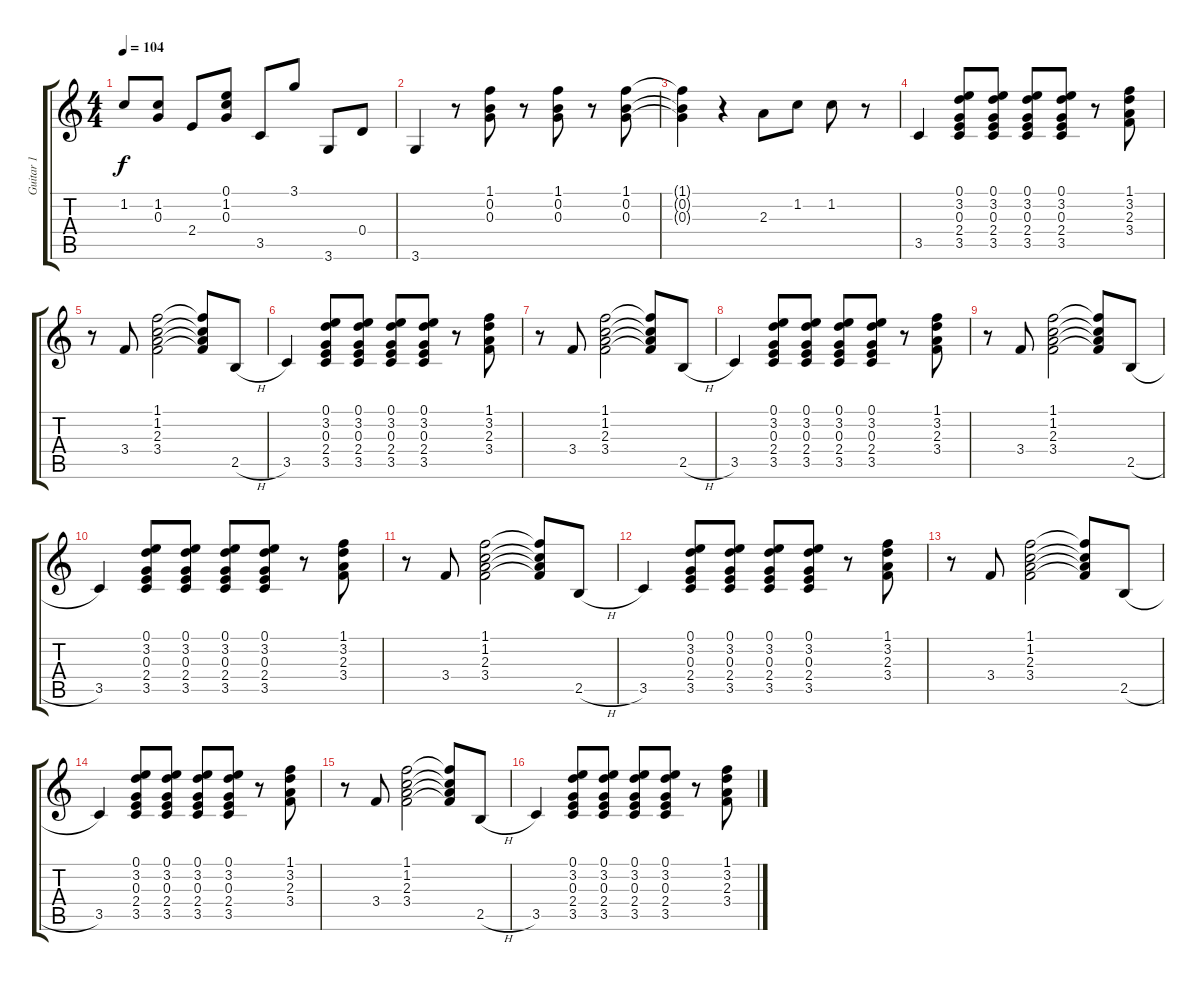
\track ("Guitar 1" "Guitar 1") {instrument acousticguitarsteel}
\staff {score tabs}
\tuning (E4 B3 G3 D3 A2 E2) {hide}
\ts (4 4)
\tempo 104
\clef g2
\ks c
1.2{t}.8{dy f} (1.2 0.3).8 2.4.8 (0.1 1.2 0.3).8 3.5.8 3.1.8 3.6.8 0.4.8 |
3.6.4 r.8 (1.1 0.2 0.3).8 r.8 (1.1 0.2 0.3).8 r.8 (1.1 0.2 0.3).8 |
(1.1{t} 0.2{t} 0.3{t}).4 r.4 2.3.8 1.2.8 1.2.8 r.8 |
3.5.4 (0.1 3.2 0.3 2.4 3.5).8 (0.1 3.2 0.3 2.4 3.5).8 (0.1 3.2 0.3 2.4 3.5).8 (0.1 3.2 0.3 2.4 3.5).8 r.8 (1.1 3.2 2.3 3.4).8 |
r.8 3.4.8 (1.1 1.2 2.3 3.4).2 (1.1{t} 1.2{t} 2.3{t} 3.4{t}).8 2.5{h}.8 |
3.5.4 (0.1 3.2 0.3 2.4 3.5).8 (0.1 3.2 0.3 2.4 3.5).8 (0.1 3.2 0.3 2.4 3.5).8 (0.1 3.2 0.3 2.4 3.5).8 r.8 (1.1 3.2 2.3 3.4).8 |
r.8 3.4.8 (1.1 1.2 2.3 3.4).2 (1.1{t} 1.2{t} 2.3{t} 3.4{t}).8 2.5{h}.8 |
3.5.4 (0.1 3.2 0.3 2.4 3.5).8 (0.1 3.2 0.3 2.4 3.5).8 (0.1 3.2 0.3 2.4 3.5).8 (0.1 3.2 0.3 2.4 3.5).8 r.8 (1.1 3.2 2.3 3.4).8 |
r.8 3.4.8 (1.1 1.2 2.3 3.4).2 (1.1{t} 1.2{t} 2.3{t} 3.4{t}).8 2.5{h}.8 |
3.5.4 (0.1 3.2 0.3 2.4 3.5).8 (0.1 3.2 0.3 2.4 3.5).8 (0.1 3.2 0.3 2.4 3.5).8 (0.1 3.2 0.3 2.4 3.5).8 r.8 (1.1 3.2 2.3 3.4).8 |
r.8 3.4.8 (1.1 1.2 2.3 3.4).2 (1.1{t} 1.2{t} 2.3{t} 3.4{t}).8 2.5{h}.8 |
3.5.4 (0.1 3.2 0.3 2.4 3.5).8 (0.1 3.2 0.3 2.4 3.5).8 (0.1 3.2 0.3 2.4 3.5).8 (0.1 3.2 0.3 2.4 3.5).8 r.8 (1.1 3.2 2.3 3.4).8 |
r.8 3.4.8 (1.1 1.2 2.3 3.4).2 (1.1{t} 1.2{t} 2.3{t} 3.4{t}).8 2.5{h}.8 |
3.5.4 (0.1 3.2 0.3 2.4 3.5).8 (0.1 3.2 0.3 2.4 3.5).8 (0.1 3.2 0.3 2.4 3.5).8 (0.1 3.2 0.3 2.4 3.5).8 r.8 (1.1 3.2 2.3 3.4).8 |
r.8 3.4.8 (1.1 1.2 2.3 3.4).2 (1.1{t} 1.2{t} 2.3{t} 3.4{t}).8 2.5{h}.8 |
3.5.4 (0.1 3.2 0.3 2.4 3.5).8 (0.1 3.2 0.3 2.4 3.5).8 (0.1 3.2 0.3 2.4 3.5).8 (0.1 3.2 0.3 2.4 3.5).8 r.8 (1.1 3.2 2.3 3.4).8
